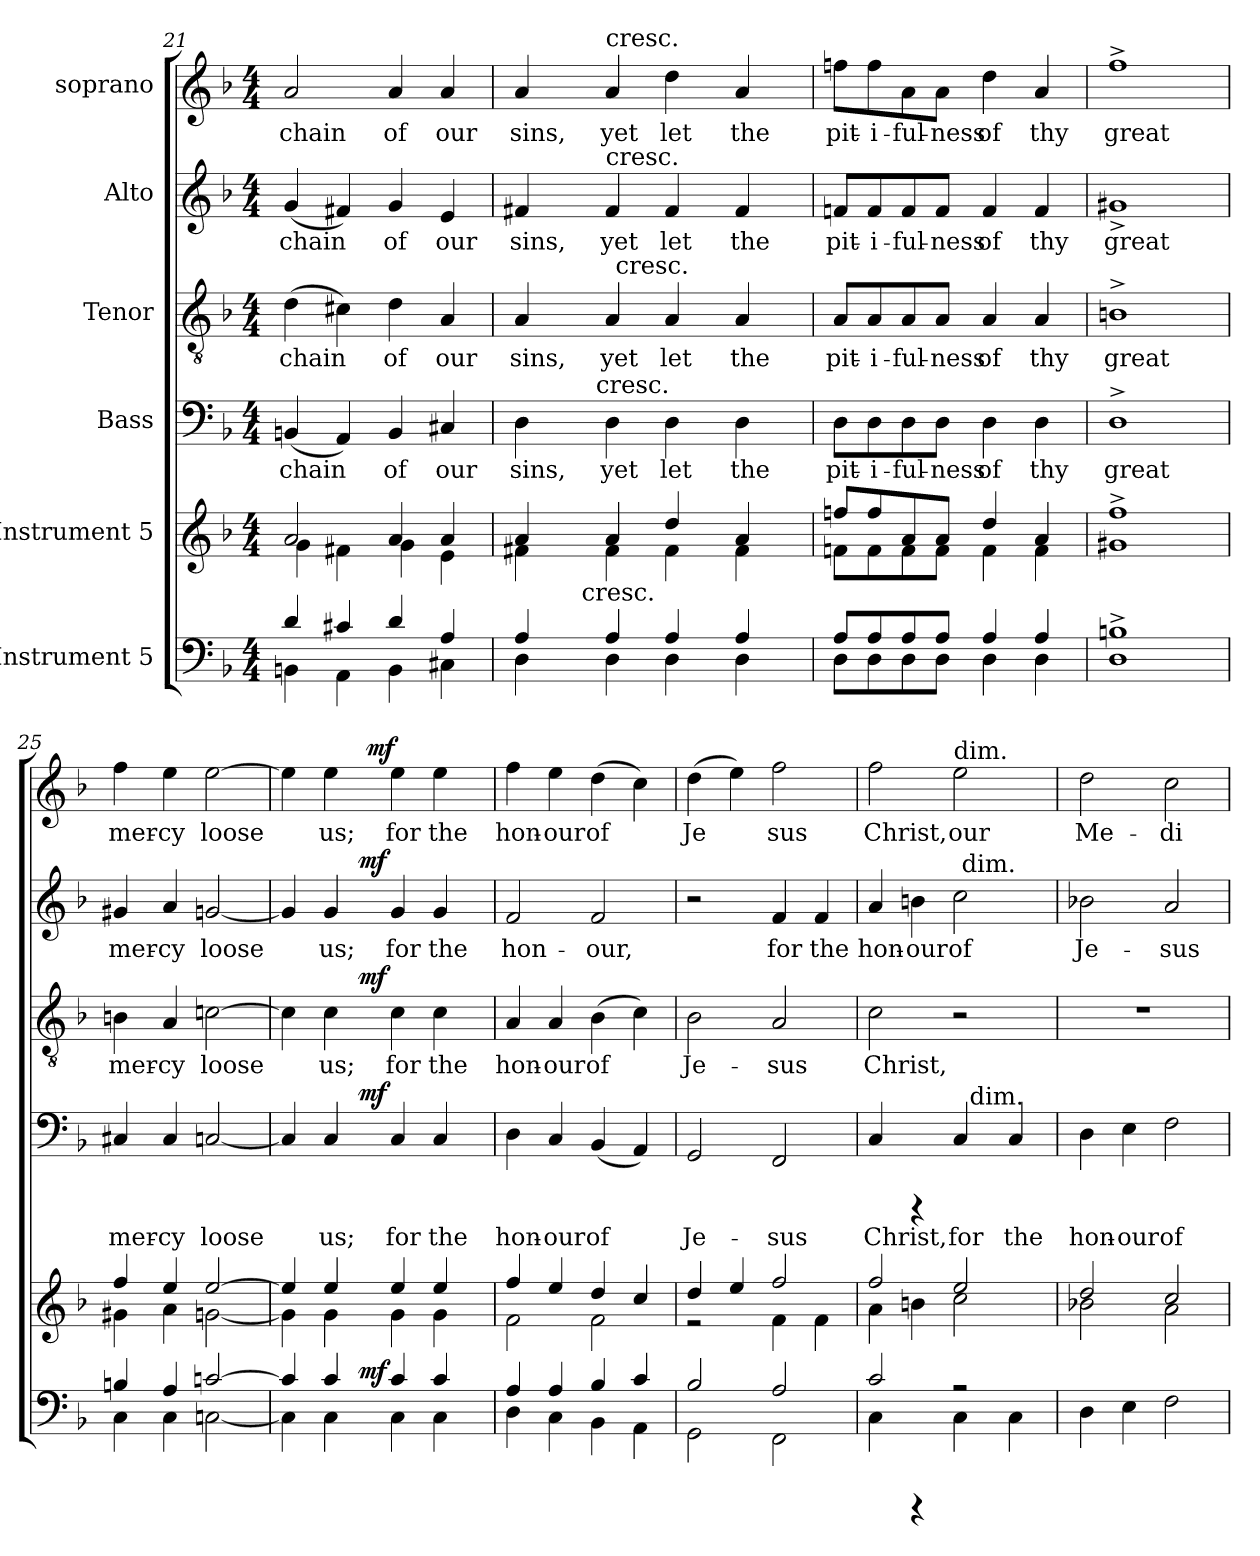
**kern	**dynam	**kern	**kern	**text	**dynam	**kern	**text	**dynam	**kern	**text	**dynam	**kern	**text	**dynam
*part6	*part6	*part5	*part4	*part4	*part4	*part3	*part3	*part3	*part2	*part2	*part2	*part1	*part1	*part1
*staff6	*staff6	*staff5	*staff4	*staff4	*staff4	*staff3	*staff3	*staff3	*staff2	*staff2	*staff2	*staff1	*staff1	*staff1
*I"Instrument 5	*	*I"Instrument 5	*I"Bass	*	*	*I"Tenor	*	*	*I"Alto	*	*	*I"soprano	*	*
*clefF4	*	*clefG2	*clefF4	*	*	*clefGv2	*	*	*clefG2	*	*	*clefG2	*	*
*k[b-]	*	*k[b-]	*k[b-]	*	*	*k[b-]	*	*	*k[b-]	*	*	*k[b-]	*	*
*F:	*	*F:	*F:	*	*	*F:	*	*	*F:	*	*	*F:	*	*
*M4/4	*	*M4/4	*M4/4	*	*	*M4/4	*	*	*M4/4	*	*	*M4/4	*	*
=21	=21	=21	=21	=21	=21	=21	=21	=21	=21	=21	=21	=21	=21	=21
*^	*	*^	*	*	*	*	*	*	*	*	*	*	*	*
!	!	!	!	!	!	!LO:LY:b:cj	!	!	!LO:LY:b:cj	!	!	!LO:LY:b:cj	!	!	!LO:LY:b:cj	!
4d/	4BBn\	.	2a/	4g\	(<4BBn/	chain	.	(>4d\	chain	.	(<4g/	chain	.	2a/	chain	.
!	!	!	!	!	!	!LO:LY:b:cj	!	!	!LO:LY:b:cj	!	!	!LO:LY:b:cj	!	!	!	!
4c#X/	4AA\	.	.	4f#X\	4AA/)	.	.	4c#X\)	.	.	4f#X/)	.	.	.	.	.
!	!	!	!	!	!	!LO:LY:b:cj	!	!	!LO:LY:b:cj	!	!	!LO:LY:b:cj	!	!	!LO:LY:b:cj	!
4d/	4BB\	.	4a/	4g\	4BB/	of	.	4d\	of	.	4g/	of	.	4a/	of	.
!	!	!	!	!	!	!LO:LY:b:cj	!	!	!LO:LY:b:cj	!	!	!LO:LY:b:cj	!	!	!LO:LY:b:cj	!
4A/	4C#X\	.	4a/	4e\	4C#X/	our	.	4A/	our	.	4e/	our	.	4a/	our	.
=22	=22	=22	=22	=22	=22	=22	=22	=22	=22	=22	=22	=22	=22	=22	=22	=22
!	!	!	!	!	!	!LO:LY:b:cj	!	!	!LO:LY:b:cj	!	!	!LO:LY:b:cj	!	!	!LO:LY:b:cj	!
*	*	*	*	*^	*^	*	*	*^	*	*	*	*	*	*	*	*
4A/	4D\	.	4a/	4f#X\	8ryy	4D\	8...ryy	sins,	.	4A/	4ryy	sins,	.	4f#X/	sins,	.	4a/	sins,	.
.	.	.	.	.	16ryy	.	.	.	.	.	.	.	.	.	.	.	.	.	.
.	.	.	.	.	64ryy	.	.	.	.	.	.	.	.	.	.	.	.	.	.
!	!	!	!	!	!LO:TX:b:t=cresc.	!	!	!	!	!	!	!	!	!	!	!	!	!	!
.	.	.	.	.	2ryy	.	.	.	.	.	.	.	.	.	.	.	.	.	.
!	!	!	!	!	!	!	!LO:TX:a:t=cresc.	!	!	!	!	!	!	!	!	!	!	!	!
.	.	.	.	.	.	.	2ryy	.	.	.	.	.	.	.	.	.	.	.	.
!	!	!	!	!	!	!	!	!	!	!	!	!	!	!	!	!	!LO:TX:a:t=cresc.	!	!
!	!	!	!	!	!	!	!	!	!	!	!	!	!	!LO:TX:a:t=cresc.	!	!	!	!	!
!	!	!	!	!	!	!	!	!LO:LY:b:cj	!	!	!	!LO:LY:b:cj	!	!	!LO:LY:b:cj	!	!	!LO:LY:b:cj	!
4A/	4D\	.	4a/	4f#\	.	4D\	.	yet	.	4A/	64ryy	yet	.	4f#/	yet	.	4a/	yet	.
!	!	!	!	!	!	!	!	!	!	!	!LO:TX:a:t=cresc.	!	!	!	!	!	!	!	!
.	.	.	.	.	.	.	.	.	.	.	2ryy	.	.	.	.	.	.	.	.
!	!	!	!	!	!	!	!	!LO:LY:b:cj	!	!	!	!LO:LY:b:cj	!	!	!LO:LY:b:cj	!	!	!LO:LY:b:cj	!
4A/	4D\	.	4dd/	4f#\	.	4D\	.	let	.	4A/	.	let	.	4f#/	let	.	4dd\	let	.
.	.	.	.	.	4ryy	.	.	.	.	.	.	.	.	.	.	.	.	.	.
.	.	.	.	.	.	.	4ryy	.	.	.	.	.	.	.	.	.	.	.	.
!	!	!	!	!	!	!	!	!LO:LY:b:cj	!	!	!	!LO:LY:b:cj	!	!	!LO:LY:b:cj	!	!	!LO:LY:b:cj	!
4A/	4D\	.	4a/	4f#\	.	4D\	.	the	.	4A/	.	the	.	4f#/	the	.	4a/	the	.
.	.	.	.	.	.	.	.	.	.	.	8...ryy	.	.	.	.	.	.	.	.
.	.	.	.	.	32.ryy	.	.	.	.	.	.	.	.	.	.	.	.	.	.
.	.	.	.	.	.	.	64ryy	.	.	.	.	.	.	.	.	.	.	.	.
=23	=23	=23	=23	=23	=23	=23	=23	=23	=23	=23	=23	=23	=23	=23	=23	=23	=23	=23	=23
!	!	!	!	!	!	!	!	!LO:LY:b:cj	!	!	!	!LO:LY:b:cj	!	!	!LO:LY:b:cj	!	!	!LO:LY:b:cj	!
*	*	*	*	*v	*v	*	*	*	*	*v	*v	*	*	*	*	*	*	*	*
*	*	*	*	*	*v	*v	*	*	*	*	*	*	*	*	*	*	*
8A/L	8D\L	.	8ffn/L	8fn\L	8D\L	pit-	.	8A/L	pit-	.	8fn/L	pit-	.	8ffn\L	pit-	.
!	!	!	!	!	!	!LO:LY:b:cj	!	!	!LO:LY:b:cj	!	!	!LO:LY:b:cj	!	!	!LO:LY:b:cj	!
8A/	8D\	.	8ff/	8f\	8D\	-i-	.	8A/	-i-	.	8f/	-i-	.	8ff\	-i-	.
!	!	!	!	!	!	!LO:LY:b:cj	!	!	!LO:LY:b:cj	!	!	!LO:LY:b:cj	!	!	!LO:LY:b:cj	!
8A/	8D\	.	8a/	8f\	8D\	-ful-	.	8A/	-ful-	.	8f/	-ful-	.	8a\	-ful-	.
!	!	!	!	!	!	!LO:LY:b:cj	!	!	!LO:LY:b:cj	!	!	!LO:LY:b:cj	!	!	!LO:LY:b:cj	!
8A/J	8D\J	.	8a/J	8f\J	8D\J	-ness	.	8A/J	-ness	.	8f/J	-ness	.	8a\J	-ness	.
!	!	!	!	!	!	!LO:LY:b:cj	!	!	!LO:LY:b:cj	!	!	!LO:LY:b:cj	!	!	!LO:LY:b:cj	!
4A/	4D\	.	4dd/	4f\	4D\	of	.	4A/	of	.	4f/	of	.	4dd\	of	.
!	!	!	!	!	!	!LO:LY:b:cj	!	!	!LO:LY:b:cj	!	!	!LO:LY:b:cj	!	!	!LO:LY:b:cj	!
4A/	4D\	.	4a/	4f\	4D\	thy	.	4A/	thy	.	4f/	thy	.	4a/	thy	.
=24	=24	=24	=24	=24	=24	=24	=24	=24	=24	=24	=24	=24	=24	=24	=24	=24
!	!	!	!	!	!	!LO:LY:b:cj	!	!	!LO:LY:b:cj	!	!	!LO:LY:b:cj	!	!	!LO:LY:b:cj	!
*v	*v	*	*	*	*	*	*	*	*	*	*	*	*	*	*	*
*	*	*v	*v	*	*	*	*	*	*	*	*	*	*	*	*
1Bn^> 1D^>	.	1g#X^> 1ff^>	1D^>	great	.	1Bn^>	great	.	1g#X^>	great	.	1ff^>	great	.
=25	=25	=25	=25	=25	=25	=25	=25	=25	=25	=25	=25	=25	=25	=25
*^	*	*^	*	*	*	*	*	*	*	*	*	*	*	*
!	!	!	!	!	!	!LO:LY:b:cj	!	!	!LO:LY:b:cj	!	!	!LO:LY:b:cj	!	!	!LO:LY:b:cj	!
4Bn/	4C\	.	4ff/	4g#X\	4C#X/	mer-	.	4Bn\	mer-	.	4g#X/	mer-	.	4ff\	mer-	.
!	!	!	!	!	!	!LO:LY:b:cj	!	!	!LO:LY:b:cj	!	!	!LO:LY:b:cj	!	!	!LO:LY:b:cj	!
4A/	4C\	.	4ee/	4a\	4C#/	-cy	.	4A/	-cy	.	4a/	-cy	.	4ee\	-cy	.
!	!	!	!	!	!	!LO:LY:b:cj	!	!	!LO:LY:b:cj	!	!	!LO:LY:b:cj	!	!	!LO:LY:b:cj	!
[>2cn/	[>2Cn\	.	[>2ee/	[>2gn\	[>2Cn/	loose	.	[>2cn\	loose	.	[>2gn/	loose	.	[>2ee\	loose	.
!!LO:PB:g=z
=26	=26	=26	=26	=26	=26	=26	=26	=26	=26	=26	=26	=26	=26	=26	=26	=26
!	!	!	!	!	!	!LO:LY:b:cj	!	!	!LO:LY:b:cj	!	!	!LO:LY:b:cj	!	!	!LO:LY:b:cj	!
*	*^	*	*	*	*^	*	*	*^	*	*	*^	*	*	*^	*	*
4c/]	4C\]	4ryy	.	4ee/]	4g\]	4C/]	4ryy	.	.	4c\]	4ryy	.	.	4g/]	4ryy	.	.	4ee\]	4ryy	.	.
!	!	!	!	!	!	!	!	!LO:LY:b:cj	!	!	!	!LO:LY:b:cj	!	!	!	!LO:LY:b:cj	!	!	!	!LO:LY:b:cj	!
4c/	4C\	8ryy	.	4ee/	4g\	4C/	8ryy	us;	.	4c\	8ryy	us;	.	4g/	8ryy	us;	.	4ee\	8ryy	us;	.
.	.	64ryy	.	.	.	.	64ryy	.	.	.	64ryy	.	.	.	64ryy	.	.	.	32ryy	.	.
!	!	!	!LO:DY:a	!	!	!	!	!	!LO:DY:a	!	!	!	!LO:DY:a	!	!	!	!LO:DY:a	!	!	!	!
.	.	2ryy	mf	.	.	.	2ryy	.	mf	.	2ryy	.	mf	.	2ryy	.	mf	.	.	.	.
!	!	!	!	!	!	!	!	!	!	!	!	!	!	!	!	!	!	!	!	!	!LO:DY:a
.	.	.	.	.	.	.	.	.	.	.	.	.	.	.	.	.	.	.	2ryy	.	mf
!	!	!	!	!	!	!	!	!LO:LY:b:cj	!	!	!	!LO:LY:b:cj	!	!	!	!LO:LY:b:cj	!	!	!	!LO:LY:b:cj	!
4c/	4C\	.	.	4ee/	4g\	4C/	.	for	.	4c\	.	for	.	4g/	.	for	.	4ee\	.	for	.
!	!	!	!	!	!	!	!	!LO:LY:b:cj	!	!	!	!LO:LY:b:cj	!	!	!	!LO:LY:b:cj	!	!	!	!LO:LY:b:cj	!
4c/	4C\	.	.	4ee/	4g\	4C/	.	the	.	4c\	.	the	.	4g/	.	the	.	4ee\	.	the	.
.	.	16..ryy	.	.	.	.	16..ryy	.	.	.	16..ryy	.	.	.	16..ryy	.	.	.	.	.	.
.	.	.	.	.	.	.	.	.	.	.	.	.	.	.	.	.	.	.	16.ryy	.	.
=27	=27	=27	=27	=27	=27	=27	=27	=27	=27	=27	=27	=27	=27	=27	=27	=27	=27	=27	=27	=27	=27
!	!	!	!	!	!	!	!	!LO:LY:b:cj	!	!	!	!LO:LY:b:cj	!	!	!	!LO:LY:b:cj	!	!	!	!LO:LY:b:cj	!
*	*	*	*	*	*	*v	*v	*	*	*	*	*	*	*v	*v	*	*	*v	*v	*	*
*	*v	*v	*	*	*	*	*	*	*v	*v	*	*	*	*	*	*	*	*
4A/	4D\	.	4ff/	2f\	4D\	hon-	.	4A/	hon-	.	2f/	hon-	.	4ff\	hon-	.
!	!	!	!	!	!	!LO:LY:b:cj	!	!	!LO:LY:b:cj	!	!	!	!	!	!LO:LY:b:cj	!
4A/	4C\	.	4ee/	.	4C/	-our	.	4A/	-our	.	.	.	.	4ee\	-our	.
!	!	!	!	!	!	!LO:LY:b:cj	!	!	!LO:LY:b:cj	!	!	!LO:LY:b:cj	!	!	!LO:LY:b:cj	!
4B-/	4BB-\	.	4dd/	2f\	(<4BB-/	of	.	(>4B-\	of	.	2f/	-our,	.	(>4dd\	of	.
!	!	!	!	!	!	!LO:LY:b:cj	!	!	!LO:LY:b:cj	!	!	!	!	!	!LO:LY:b:cj	!
4c/	4AA\	.	4cc/	.	4AA/)	.	.	4c\)	.	.	.	.	.	4cc\)	.	.
=28	=28	=28	=28	=28	=28	=28	=28	=28	=28	=28	=28	=28	=28	=28	=28	=28
!	!	!	!	!	!	!LO:LY:b:cj	!	!	!LO:LY:b:cj	!	!	!	!	!	!LO:LY:b:cj	!
2B-/	2GG\	.	4dd/	2r	2GG/	Je-	.	2B-\	Je-	.	2r	.	.	(>4dd\	Je-	.
!	!	!	!	!	!	!	!	!	!	!	!	!	!	!	!LO:LY:b:cj	!
.	.	.	4ee/	.	.	.	.	.	.	.	.	.	.	4ee\)	--	.
!	!	!	!	!	!	!LO:LY:b:cj	!	!	!LO:LY:b:cj	!	!	!LO:LY:b:cj	!	!	!LO:LY:b:cj	!
2A/	2FF\	.	2ff/	4f\	2FF/	-sus	.	2A/	-sus	.	4f/	for	.	2ff\	-sus	.
!	!	!	!	!	!	!	!	!	!	!	!	!LO:LY:b:cj	!	!	!	!
.	.	.	.	4f\	.	.	.	.	.	.	4f/	the	.	.	.	.
=29	=29	=29	=29	=29	=29	=29	=29	=29	=29	=29	=29	=29	=29	=29	=29	=29
!	!	!	!	!	!	!LO:LY:b:cj	!	!	!LO:LY:b:cj	!	!	!LO:LY:b:cj	!	!	!LO:LY:b:cj	!
*	*	*	*	*	*^	*	*	*	*	*	*^	*	*	*	*	*
2c/	4C\	.	2ff/	4a\	4C/	2ryy	Christ,	.	2c\	Christ,	.	4a/	2ryy	hon-	.	2ff\	Christ,	.
!	!	!	!	!	!	!	!	!	!	!	!	!	!	!LO:LY:b:cj	!	!	!	!
.	4rGGGG	.	.	4bn\	4rCCC	.	.	.	.	.	.	4bn\	.	-our	.	.	.	.
!	!	!	!	!	!	!	!	!	!	!	!	!	!	!	!	!LO:TX:a:t=dim.	!	!
!	!	!	!	!	!	!	!LO:LY:b:cj	!	!	!	!	!	!	!LO:LY:b:cj	!	!	!LO:LY:b:cj	!
2r	4C\	.	2ee/	2cc\	4C/	32ryy	for	.	2r	.	.	2cc\	64ryy	of	.	2ee\	our	.
!	!	!	!	!	!	!	!	!	!	!	!	!	!LO:TX:a:t=dim.	!	!	!	!	!
.	.	.	.	.	.	.	.	.	.	.	.	.	4ryy	.	.	.	.	.
!	!	!	!	!	!	!LO:TX:a:t=dim.	!	!	!	!	!	!	!	!	!	!	!	!
.	.	.	.	.	.	4...ryy	.	.	.	.	.	.	.	.	.	.	.	.
!	!	!	!	!	!	!	!LO:LY:b:cj	!	!	!	!	!	!	!	!	!	!	!
.	4C\	.	.	.	4C/	.	the	.	.	.	.	.	.	.	.	.	.	.
.	.	.	.	.	.	.	.	.	.	.	.	.	8...ryy	.	.	.	.	.
=30	=30	=30	=30	=30	=30	=30	=30	=30	=30	=30	=30	=30	=30	=30	=30	=30	=30	=30
!	!	!	!	!	!	!	!LO:LY:b:cj	!	!	!	!	!	!	!LO:LY:b:cj	!	!	!LO:LY:b:cj	!
*v	*v	*	*	*	*v	*v	*	*	*	*	*	*v	*v	*	*	*	*	*
4D\	.	2dd/	2b-X\	4D\	hon-	.	1r	.	.	2b-X\	Je-	.	2dd\	Me-	.
!	!	!	!	!	!LO:LY:b:cj	!	!	!	!	!	!	!	!	!	!
4E\	.	.	.	4E\	-our	.	.	.	.	.	.	.	.	.	.
!	!	!	!	!	!LO:LY:b:cj	!	!	!	!	!	!LO:LY:b:cj	!	!	!LO:LY:b:cj	!
2F\	.	2cc/	2a\	2F\	of	.	.	.	.	2a/	-sus	.	2cc\	-di-	.
*	*	*v	*v	*	*	*	*	*	*	*	*	*	*	*	*
=	=	=	=	=	=	=	=	=	=	=	=	=	=	=
*-	*-	*-	*-	*-	*-	*-	*-	*-	*-	*-	*-	*-	*-	*-
